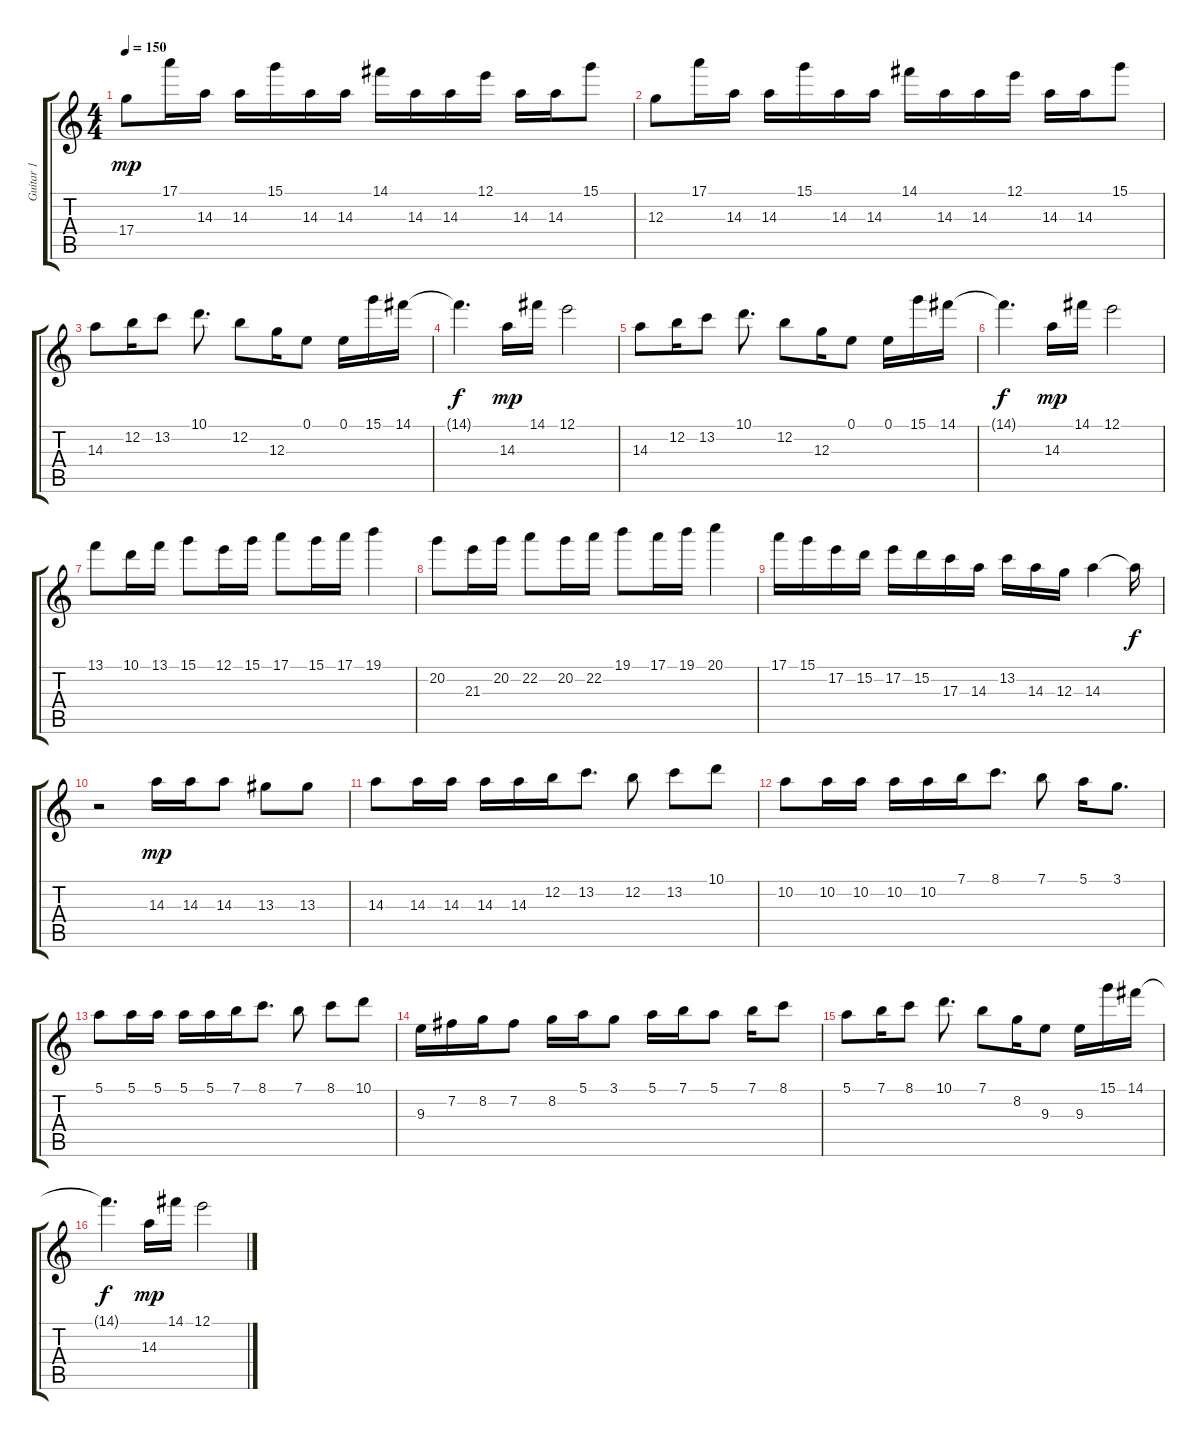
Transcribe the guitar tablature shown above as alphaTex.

\track ("Guitar 1" "Guitar 1") {instrument distortionguitar}
\staff {score tabs}
\tuning (E4 B3 G3 D3 A2 E2) {hide}
\ts (4 4)
\tempo 150
\clef g2
\ks c
17.4.8{dy mp} 17.1.16 14.3.16 14.3.16 15.1.16 14.3.16 14.3.16 14.1.16 14.3.16 14.3.16 12.1.16 14.3.16 14.3.16 15.1.8 |
12.3.8 17.1.16 14.3.16 14.3.16 15.1.16 14.3.16 14.3.16 14.1.16 14.3.16 14.3.16 12.1.16 14.3.16 14.3.16 15.1.8 |
14.3.8 12.2.16 13.2.8 10.1.8{d} 12.2.8 12.3.16 0.1.8 0.1.16 15.1.16 14.1.16 |
14.1{t}.4{d dy f} 14.3.16{dy mp} 14.1.16 12.1.2 |
14.3.8 12.2.16 13.2.8 10.1.8{d} 12.2.8 12.3.16 0.1.8 0.1.16 15.1.16 14.1.16 |
14.1{t}.4{d dy f} 14.3.16{dy mp} 14.1.16 12.1.2 |
13.1.8 10.1.16 13.1.16 15.1.8 12.1.16 15.1.16 17.1.8 15.1.16 17.1.16 19.1.4 |
20.2.8 21.3.16 20.2.16 22.2.8 20.2.16 22.2.16 19.1.8 17.1.16 19.1.16 20.1.4 |
17.1.16 15.1.16 17.2.16 15.2.16 17.2.16 15.2.16 17.3.16 14.3.16 13.2.16 14.3.16 12.3.16 14.3.4 14.3{t}.16{dy f} |
r.2 14.3.16{dy mp} 14.3.16 14.3.8 13.3.8 13.3.8 |
14.3.8 14.3.16 14.3.16 14.3.16 14.3.16 12.2.16 13.2.8{d} 12.2.8 13.2.8 10.1.8 |
10.2.8 10.2.16 10.2.16 10.2.16 10.2.16 7.1.16 8.1.8{d} 7.1.8 5.1.16 3.1.8{d} |
5.1.8 5.1.16 5.1.16 5.1.16 5.1.16 7.1.16 8.1.8{d} 7.1.8 8.1.8 10.1.8 |
9.3.16 7.2.16 8.2.16 7.2.8 8.2.16 5.1.16 3.1.8 5.1.16 7.1.16 5.1.8 7.1.16 8.1.8 |
5.1.8 7.1.16 8.1.8 10.1.8{d} 7.1.8 8.2.16 9.3.8 9.3.16 15.1.16 14.1.16 |
14.1{t}.4{d dy f} 14.3.16{dy mp} 14.1.16 12.1.2
